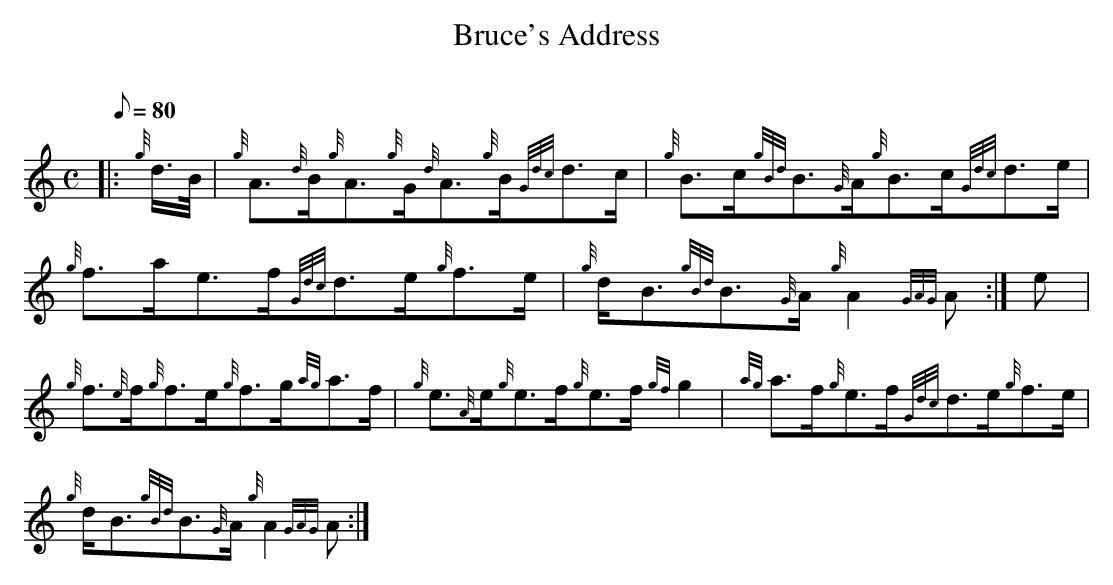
X:1
T:Bruce's Address
M:C
L:1/8
Q:80
C:
K:HP
|: {g}d3/4B/4 | \
{g}A3/2{d}B/2{g}A3/2{g}G/2{d}A3/2{g}B/2{Gdc}d3/2c/2 | \
{g}B3/2c/2{gBd}B3/2{G}A/2{g}B3/2c/2{Gdc}d3/2e/2 |
{g}f3/2a/2e3/2f/2{Gdc}d3/2e/2{g}f3/2e/2 | \
{g}d/2B3/2{gBd}B3/2{G}A/2{g}A2{GAG}A :| \
e |
{g}f3/2{e}f/2{g}f3/2e/2{g}f3/2g/2{ag}a3/2f/2 | \
{g}e3/2{A}e/2{g}e3/2f/2{g}e3/2f/2{gf}g2 | \
{ag}a3/2f/2{g}e3/2f/2{Gdc}d3/2e/2{g}f3/2e/2 |
{g}d/2B3/2{gBd}B3/2{G}A/2{g}A2{GAG}A :|
